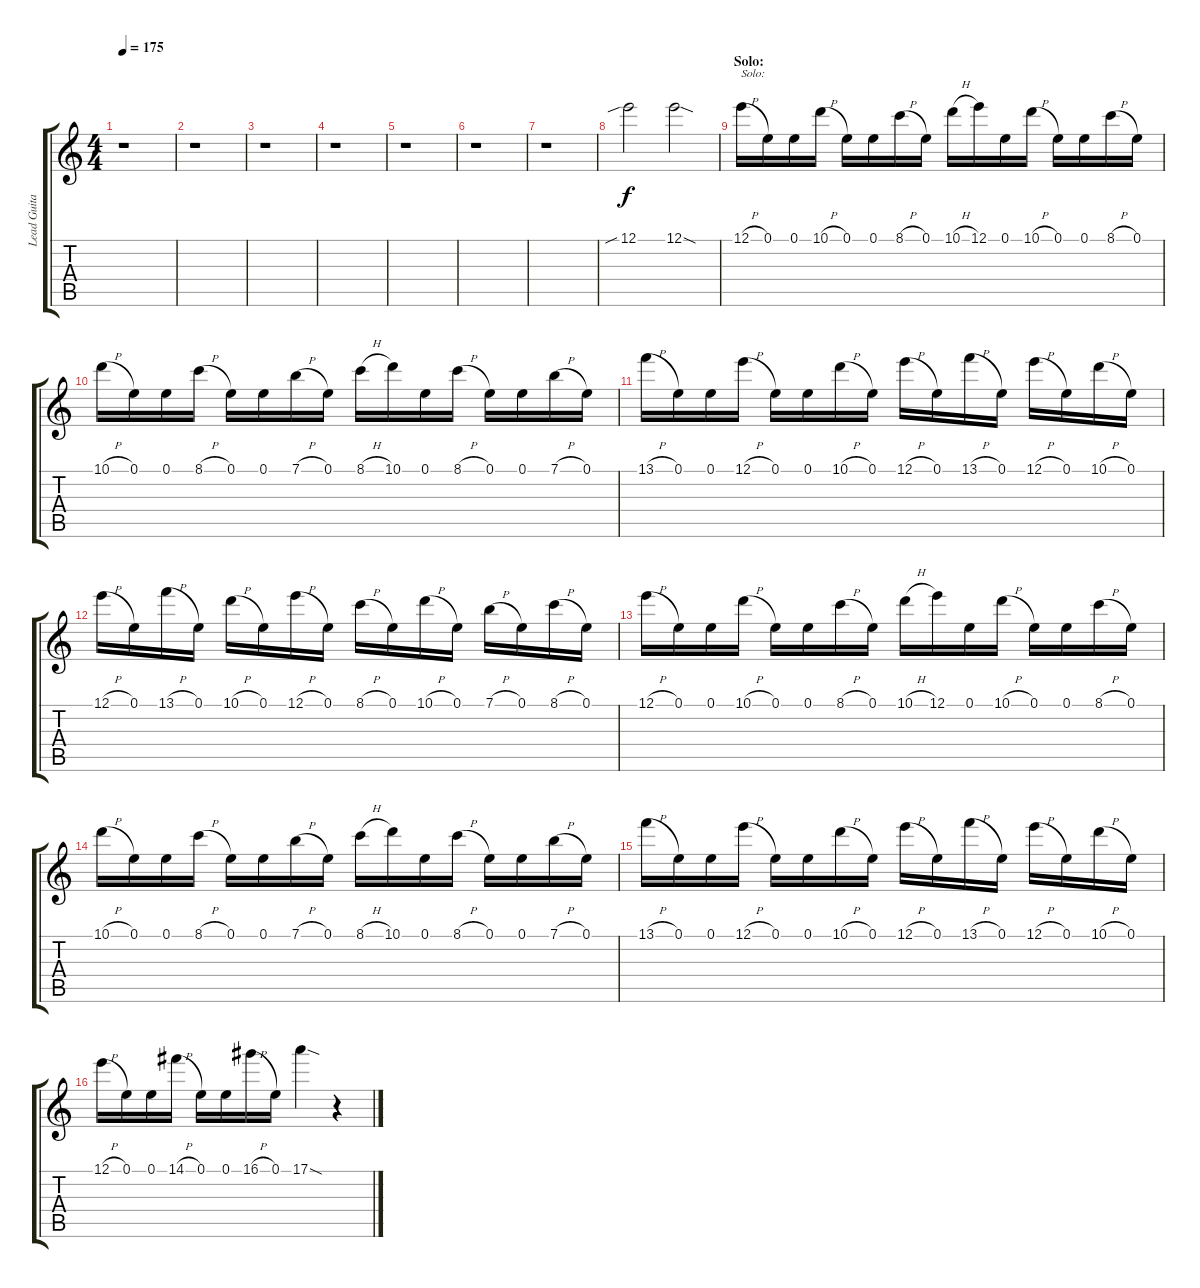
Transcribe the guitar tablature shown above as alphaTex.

\track ("Lead Guitar I" "Lead Guita") {instrument distortionguitar}
\staff {score tabs}
\tuning (E4 B3 G3 D3 A2 E2) {hide}
\ts (4 4)
\tempo 175
\clef g2
\ks c
r.1{dy f} |
r.1 |
r.1 |
r.1 |
r.1 |
r.1 |
r.1 |
12.1{sib}.2 12.1{sod}.2 |
\section ("" "Solo:")
12.1{h}.16{txt "Solo:"} 0.1.16 0.1.16 10.1{h}.16 0.1.16 0.1.16 8.1{h}.16 0.1.16 10.1{h}.16 12.1.16 0.1.16 10.1{h}.16 0.1.16 0.1.16 8.1{h}.16 0.1.16 |
10.1{h}.16 0.1.16 0.1.16 8.1{h}.16 0.1.16 0.1.16 7.1{h}.16 0.1.16 8.1{h}.16 10.1.16 0.1.16 8.1{h}.16 0.1.16 0.1.16 7.1{h}.16 0.1.16 |
13.1{h}.16 0.1.16 0.1.16 12.1{h}.16 0.1.16 0.1.16 10.1{h}.16 0.1.16 12.1{h}.16 0.1.16 13.1{h}.16 0.1.16 12.1{h}.16 0.1.16 10.1{h}.16 0.1.16 |
12.1{h}.16 0.1.16 13.1{h}.16 0.1.16 10.1{h}.16 0.1.16 12.1{h}.16 0.1.16 8.1{h}.16 0.1.16 10.1{h}.16 0.1.16 7.1{h}.16 0.1.16 8.1{h}.16 0.1.16 |
12.1{h}.16 0.1.16 0.1.16 10.1{h}.16 0.1.16 0.1.16 8.1{h}.16 0.1.16 10.1{h}.16 12.1.16 0.1.16 10.1{h}.16 0.1.16 0.1.16 8.1{h}.16 0.1.16 |
10.1{h}.16 0.1.16 0.1.16 8.1{h}.16 0.1.16 0.1.16 7.1{h}.16 0.1.16 8.1{h}.16 10.1.16 0.1.16 8.1{h}.16 0.1.16 0.1.16 7.1{h}.16 0.1.16 |
13.1{h}.16 0.1.16 0.1.16 12.1{h}.16 0.1.16 0.1.16 10.1{h}.16 0.1.16 12.1{h}.16 0.1.16 13.1{h}.16 0.1.16 12.1{h}.16 0.1.16 10.1{h}.16 0.1.16 |
12.1{h}.16 0.1.16 0.1.16 14.1{h}.16 0.1.16 0.1.16 16.1{h}.16 0.1.16 17.1{sod}.4 r.4
